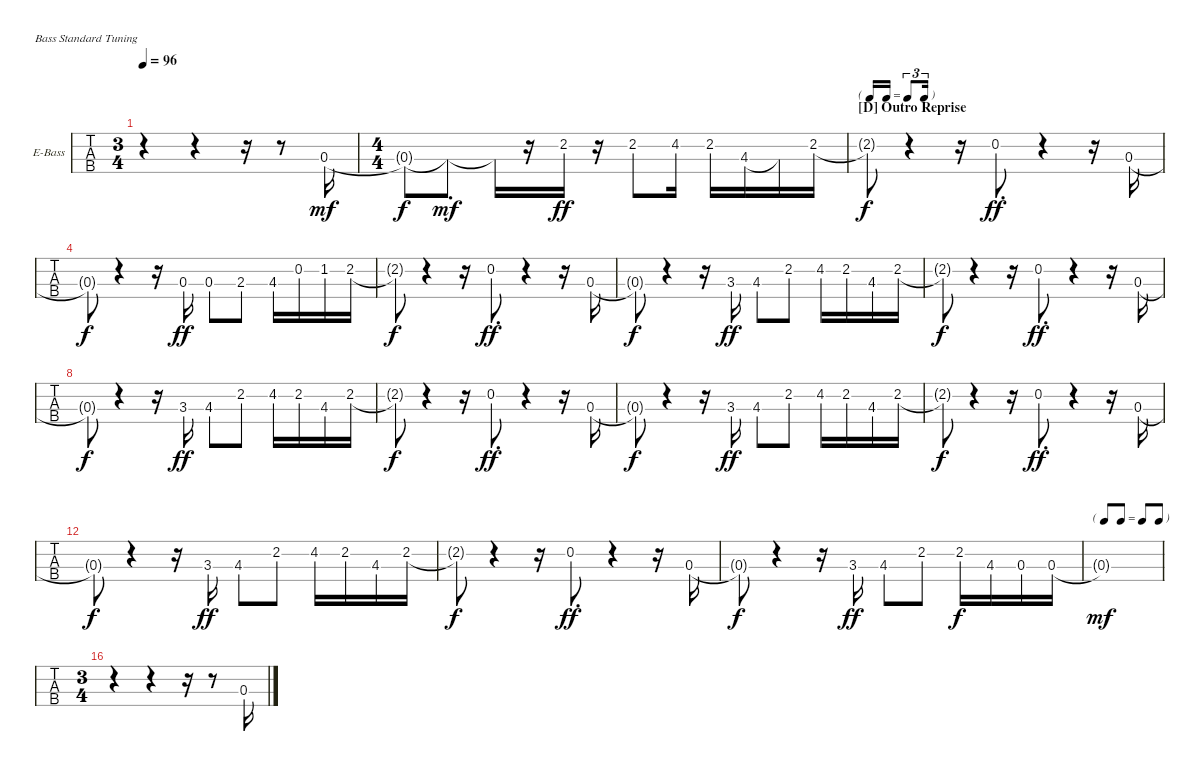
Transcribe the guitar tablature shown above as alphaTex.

\bracketExtendMode nobrackets
\firstSystemTrackNameOrientation horizontal
\otherSystemsTrackNameOrientation horizontal
\defaultBarNumberDisplay FirstOfSystem
\track ("Bass" "E-Bass") {instrument electricbassfinger}
\staff {tabs}
\tuning (G2 D2 A1 E1)
\ts (3 4)
\tempo 96
\clef f4
\scale
0.367521
\ks a
r.4{dy mf} r.4 r.16 r.8 0.3.16 |
\ts (4 4)
\scale
0.367521 0.3{t}.8{dy f} 0.3{t}.8{d dy mf} 0.3{t}.16 r.16 2.2.16{dy ff} r.16 2.2.8 4.2.16 2.2.16 4.3.16 4.3{t}.16 2.2.16 |
\tf triplet16th
\section ("D" "Outro Reprise")
\scale
0.264957 2.2{t}.8{dy f} r.4 r.16 0.2.8{d dy ff} r.4 r.16 0.3.16 |
\scale
0.333333 0.3{t}.8{dy f} r.4 r.16 0.3.16{dy ff} 0.3.8 2.3.8 4.3.16 0.2.16 1.2.16 2.2.16 |
\scale
0.333333 2.2{t}.8{dy f} r.4 r.16 0.2.8{d dy ff} r.4 r.16 0.3.16 |
\scale
0.333333 0.3{t}.8{dy f} r.4 r.16 3.3.16{dy ff} 4.3.8 2.2.8 4.2.16 2.2.16 4.3.16 2.2.16 |
\scale
0.333333 2.2{t}.8{dy f} r.4 r.16 0.2.8{d dy ff} r.4 r.16 0.3.16 |
\scale
0.333333 0.3{t}.8{dy f} r.4 r.16 3.3.16{dy ff} 4.3.8 2.2.8 4.2.16 2.2.16 4.3.16 2.2.16 |
\scale
0.333333 2.2{t}.8{dy f} r.4 r.16 0.2.8{d dy ff} r.4 r.16 0.3.16 |
\scale
0.333333 0.3{t}.8{dy f} r.4 r.16 3.3.16{dy ff} 4.3.8 2.2.8 4.2.16 2.2.16 4.3.16 2.2.16 |
\scale
0.333333 2.2{t}.8{dy f} r.4 r.16 0.2.8{d dy ff} r.4 r.16 0.3.16 |
\scale
0.333333 0.3{t}.8{dy f} r.4 r.16 3.3.16{dy ff} 4.3.8 2.2.8 4.2.16 2.2.16 4.3.16 2.2.16 |
\scale
0.333333 2.2{t}.8{dy f} r.4 r.16 0.2.8{d dy ff} r.4 r.16 0.3.16 |
\scale
0.333333 0.3{t}.8{dy f} r.4 r.16 3.3.16{dy ff} 4.3.8 2.2.8 2.2.16{dy f} 4.3.16 0.3.16 0.3.16 |
\tf none
\scale
0.333333 0.3{t}.1{dy mf} |
\ts (3 4)
\scale
0.333333 r.4 r.4 r.16 r.8 0.3.16
